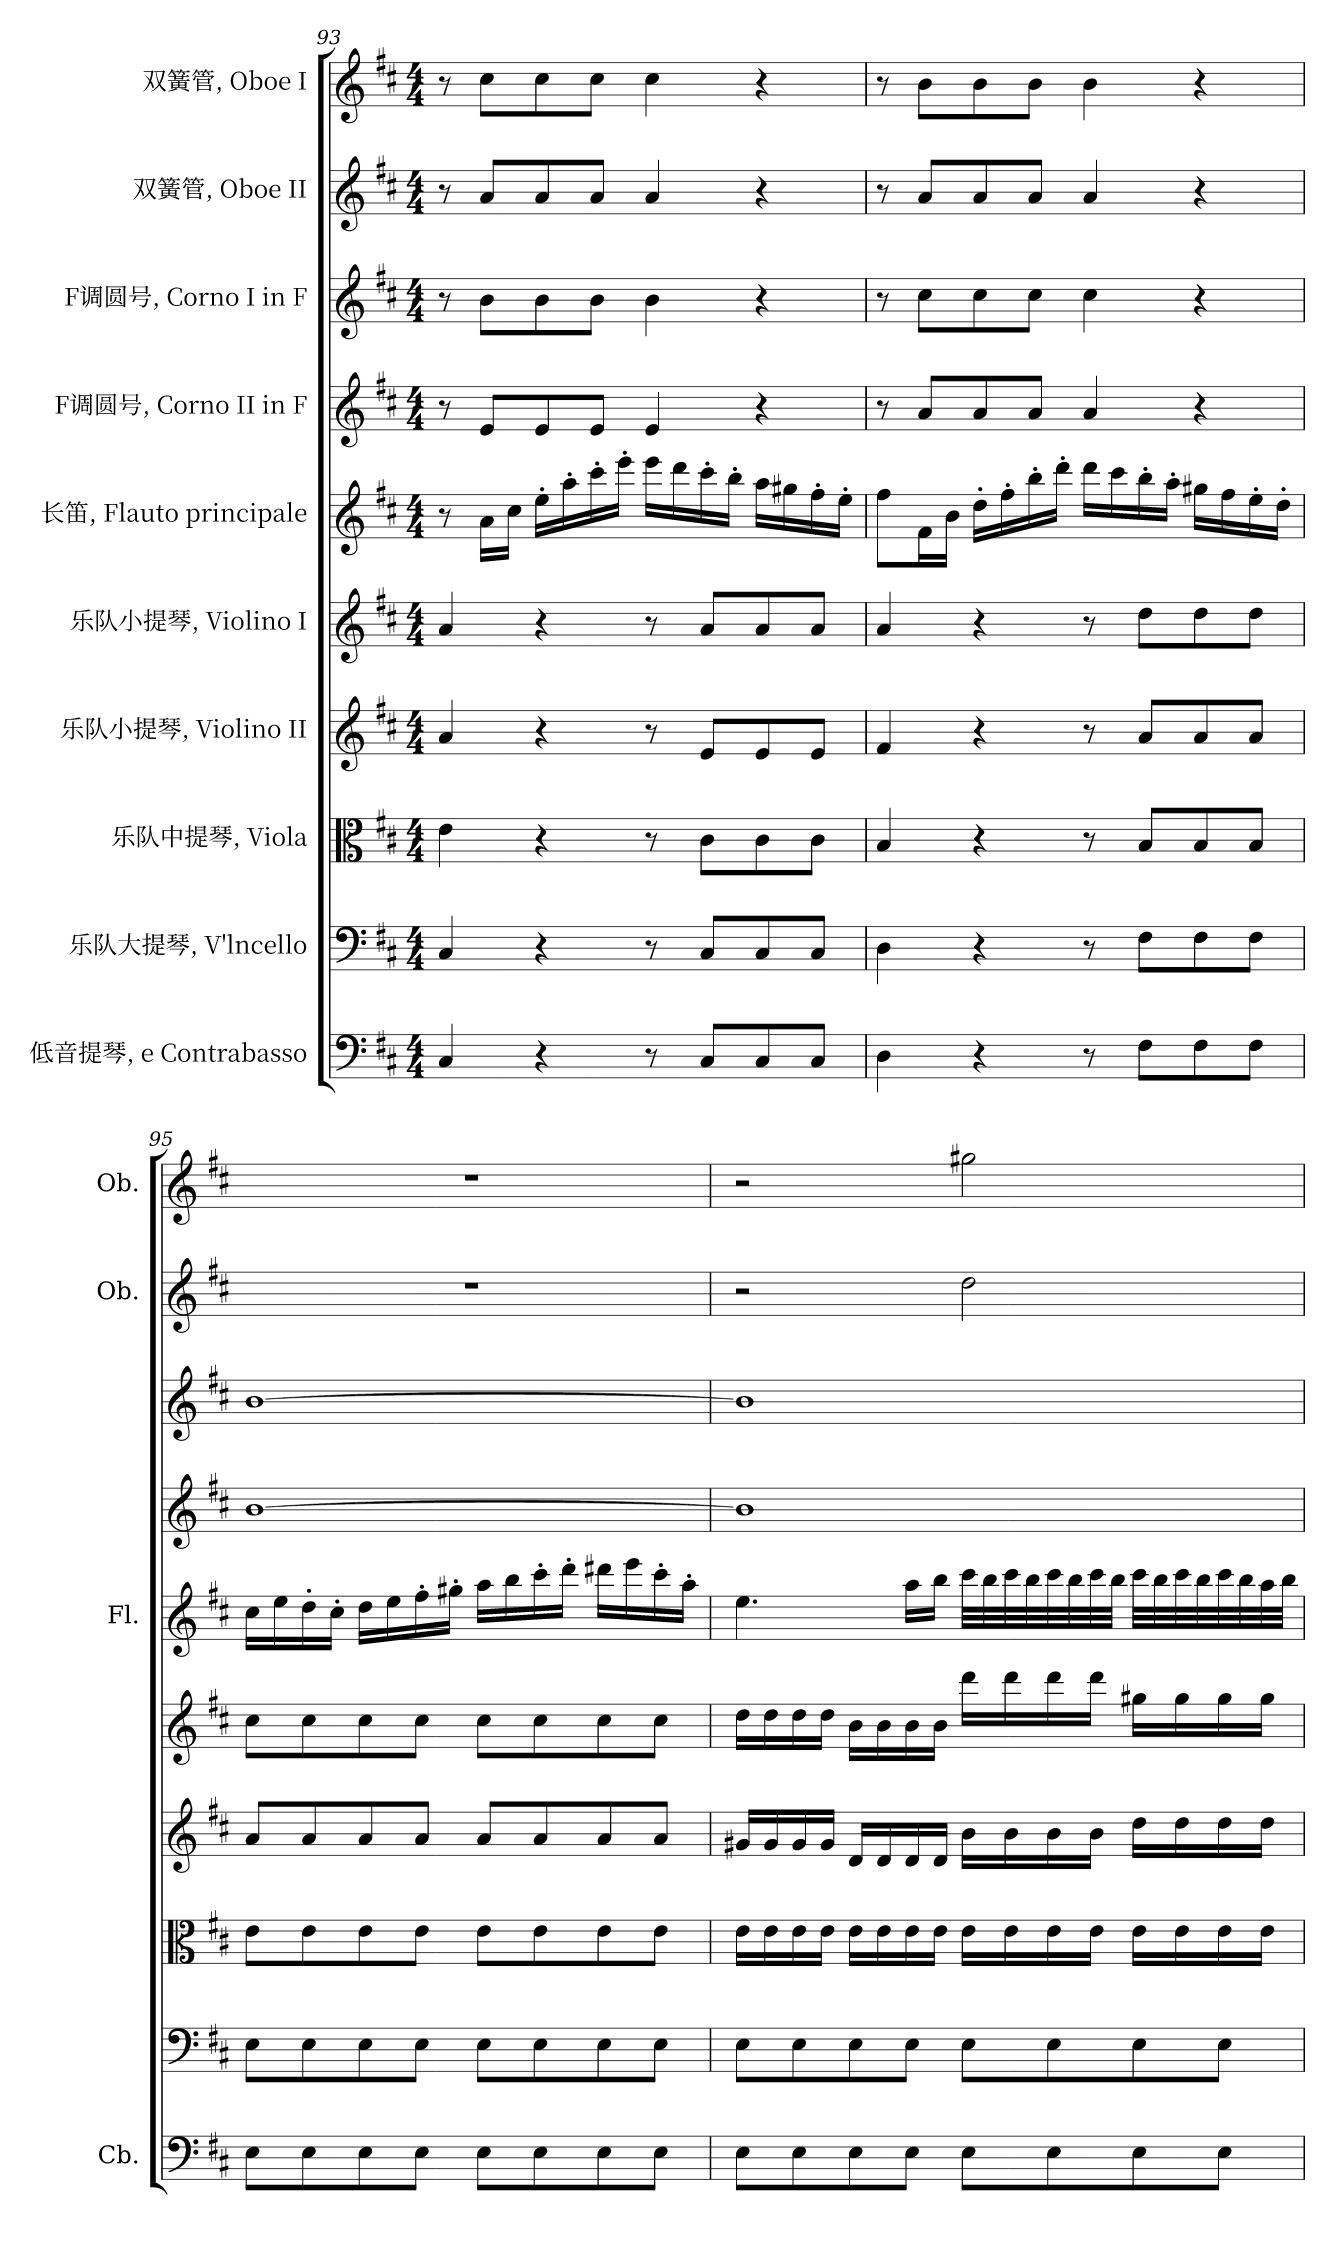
**kern	**kern	**kern	**kern	**kern	**kern	**kern	**kern	**kern	**kern
*part10	*part9	*part8	*part7	*part6	*part5	*part4	*part3	*part2	*part1
*staff10	*staff9	*staff8	*staff7	*staff6	*staff5	*staff4	*staff3	*staff2	*staff1
*I"低音提琴, e Contrabasso	*I"乐队大提琴, V'lncello	*I"乐队中提琴, Viola	*I"乐队小提琴, Violino II	*I"乐队小提琴, Violino I	*I"长笛, Flauto principale	*I"F调圆号, Corno II in F	*I"F调圆号, Corno I in F	*I"双簧管, Oboe II	*I"双簧管, Oboe I
*I'Cb.	*	*	*	*	*I'Fl.	*	*	*I'Ob.	*I'Ob.
!!LO:PB:g=z
*clefF4	*clefF4	*clefC3	*clefG2	*clefG2	*clefG2	*clefG2	*clefG2	*clefG2	*clefG2
*ITrd7c12	*	*	*	*	*	*ITrd4c7	*ITrd4c7	*	*
*k[f#c#]	*k[f#c#]	*k[f#c#]	*k[f#c#]	*k[f#c#]	*k[f#c#]	*k[f#]	*k[f#]	*k[f#c#]	*k[f#c#]
*M4/4	*M4/4	*M4/4	*M4/4	*M4/4	*M4/4	*M4/4	*M4/4	*M4/4	*M4/4
=93	=93	=93	=93	=93	=93	=93	=93	=93	=93
4CC#/	4C#/	4e\	4a/	4a/	8r	8r	8r	8r	8r
.	.	.	.	.	16a\LL	8A/L	8e\L	8a/L	8cc#\L
.	.	.	.	.	16cc#\JJ	.	.	.	.
4r	4r	4r	4r	4r	16ee'\LL	8A/	8e\	8a/	8cc#\
.	.	.	.	.	16aa'\	.	.	.	.
.	.	.	.	.	16ccc#'\	8A/J	8e\J	8a/J	8cc#\J
.	.	.	.	.	16eee'\JJ	.	.	.	.
8r	8r	8r	8r	8r	16eee\LL	4A/	4e\	4a/	4cc#\
.	.	.	.	.	16ddd\	.	.	.	.
8CC#/L	8C#/L	8c#\L	8e/L	8a/L	16ccc#'\	.	.	.	.
.	.	.	.	.	16bb'\JJ	.	.	.	.
8CC#/	8C#/	8c#\	8e/	8a/	16aa\LL	4r	4r	4r	4r
.	.	.	.	.	16gg#X\	.	.	.	.
8CC#/J	8C#/J	8c#\J	8e/J	8a/J	16ff#'\	.	.	.	.
.	.	.	.	.	16ee'\JJ	.	.	.	.
=94	=94	=94	=94	=94	=94	=94	=94	=94	=94
4DD\	4D\	4B/	4f#/	4a/	8ff#\L	8r	8r	8r	8r
.	.	.	.	.	16f#\L	8d/L	8f#\L	8a/L	8b\L
.	.	.	.	.	16b\JJ	.	.	.	.
4r	4r	4r	4r	4r	16dd'\LL	8d/	8f#\	8a/	8b\
.	.	.	.	.	16ff#'\	.	.	.	.
.	.	.	.	.	16bb'\	8d/J	8f#\J	8a/J	8b\J
.	.	.	.	.	16ddd'\JJ	.	.	.	.
8r	8r	8r	8r	8r	16ddd\LL	4d/	4f#\	4a/	4b\
.	.	.	.	.	16ccc#\	.	.	.	.
8FF#\L	8F#\L	8B/L	8a/L	8dd\L	16bb'\	.	.	.	.
.	.	.	.	.	16aa'\JJ	.	.	.	.
8FF#\	8F#\	8B/	8a/	8dd\	16gg#X\LL	4r	4r	4r	4r
.	.	.	.	.	16ff#\	.	.	.	.
8FF#\J	8F#\J	8B/J	8a/J	8dd\J	16ee'\	.	.	.	.
.	.	.	.	.	16dd'\JJ	.	.	.	.
!!LO:PB:g=z
=95	=95	=95	=95	=95	=95	=95	=95	=95	=95
8EE\L	8E\L	8e\L	8a/L	8cc#\L	16cc#\LL	[1e	[1e	1r	1r
.	.	.	.	.	16ee\	.	.	.	.
8EE\	8E\	8e\	8a/	8cc#\	16dd'\	.	.	.	.
.	.	.	.	.	16cc#'\JJ	.	.	.	.
8EE\	8E\	8e\	8a/	8cc#\	16dd\LL	.	.	.	.
.	.	.	.	.	16ee\	.	.	.	.
8EE\J	8E\J	8e\J	8a/J	8cc#\J	16ff#'\	.	.	.	.
.	.	.	.	.	16gg#X'\JJ	.	.	.	.
8EE\L	8E\L	8e\L	8a/L	8cc#\L	16aa\LL	.	.	.	.
.	.	.	.	.	16bb\	.	.	.	.
8EE\	8E\	8e\	8a/	8cc#\	16ccc#'\	.	.	.	.
.	.	.	.	.	16ddd'\JJ	.	.	.	.
8EE\	8E\	8e\	8a/	8cc#\	16ddd#X\LL	.	.	.	.
.	.	.	.	.	16eee\	.	.	.	.
8EE\J	8E\J	8e\J	8a/J	8cc#\J	16ccc#'\	.	.	.	.
.	.	.	.	.	16aa'\JJ	.	.	.	.
!!LO:PB:g=z
=96	=96	=96	=96	=96	=96	=96	=96	=96	=96
8EE\L	8E\L	16e\LL	16g#X/LL	16dd\LL	4.ee\	1e]	1e]	2r	2r
.	.	16e\	16g#/	16dd\	.	.	.	.	.
8EE\	8E\	16e\	16g#/	16dd\	.	.	.	.	.
.	.	16e\JJ	16g#/JJ	16dd\JJ	.	.	.	.	.
8EE\	8E\	16e\LL	16d/LL	16b\LL	.	.	.	.	.
.	.	16e\	16d/	16b\	.	.	.	.	.
8EE\J	8E\J	16e\	16d/	16b\	16aa\LL	.	.	.	.
.	.	16e\JJ	16d/JJ	16b\JJ	16bb\JJ	.	.	.	.
8EE\L	8E\L	16e\LL	16b\LL	16ddd\LL	32ccc#\LLL	.	.	2dd\	2gg#X\
.	.	.	.	.	32bb\	.	.	.	.
.	.	16e\	16b\	16ddd\	32ccc#\	.	.	.	.
.	.	.	.	.	32bb\	.	.	.	.
8EE\	8E\	16e\	16b\	16ddd\	32ccc#\	.	.	.	.
.	.	.	.	.	32bb\	.	.	.	.
.	.	16e\JJ	16b\JJ	16ddd\JJ	32ccc#\	.	.	.	.
.	.	.	.	.	32bb\JJJ	.	.	.	.
8EE\	8E\	16e\LL	16dd\LL	16gg#X\LL	32ccc#\LLL	.	.	.	.
.	.	.	.	.	32bb\	.	.	.	.
.	.	16e\	16dd\	16gg#\	32ccc#\	.	.	.	.
.	.	.	.	.	32bb\	.	.	.	.
8EE\J	8E\J	16e\	16dd\	16gg#\	32ccc#\	.	.	.	.
.	.	.	.	.	32bb\	.	.	.	.
.	.	16e\JJ	16dd\JJ	16gg#\JJ	32aa\	.	.	.	.
.	.	.	.	.	32bb\JJJ	.	.	.	.
=	=	=	=	=	=	=	=	=	=
*-	*-	*-	*-	*-	*-	*-	*-	*-	*-
